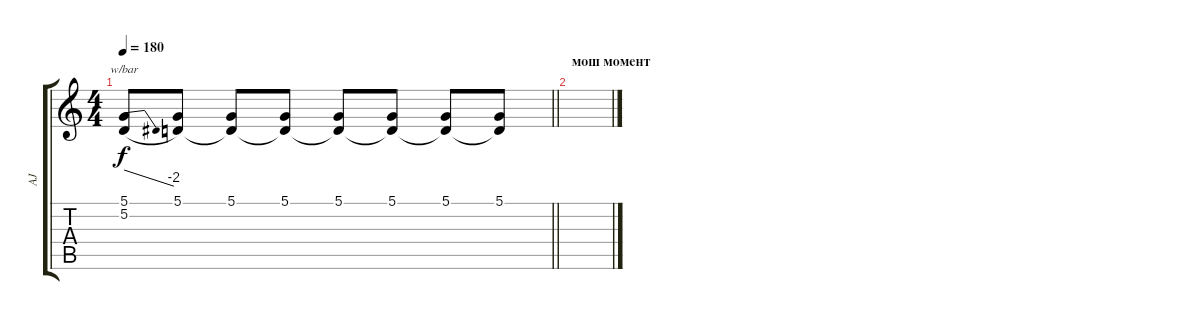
\track ("AJ" "AJ") {instrument lead2sawtooth}
\staff {score tabs}
\tuning (D4 A3 F3 C3 G2 D2) {hide}
\ts (4 4)
\tempo 180
\clef g2
\barLineRight lightlight
\ks c
(5.1 5.2).8{tbe (dive default 0 0 60 -8) dy f} (5.1 5.2{t}).8 (5.1 5.2{t}).8 (5.1 5.2{t}).8 (5.1 5.2{t}).8 (5.1 5.2{t}).8 (5.1 5.2{t}).8 (5.1 5.2{t}).8 |
\section ("" "мош момент")
